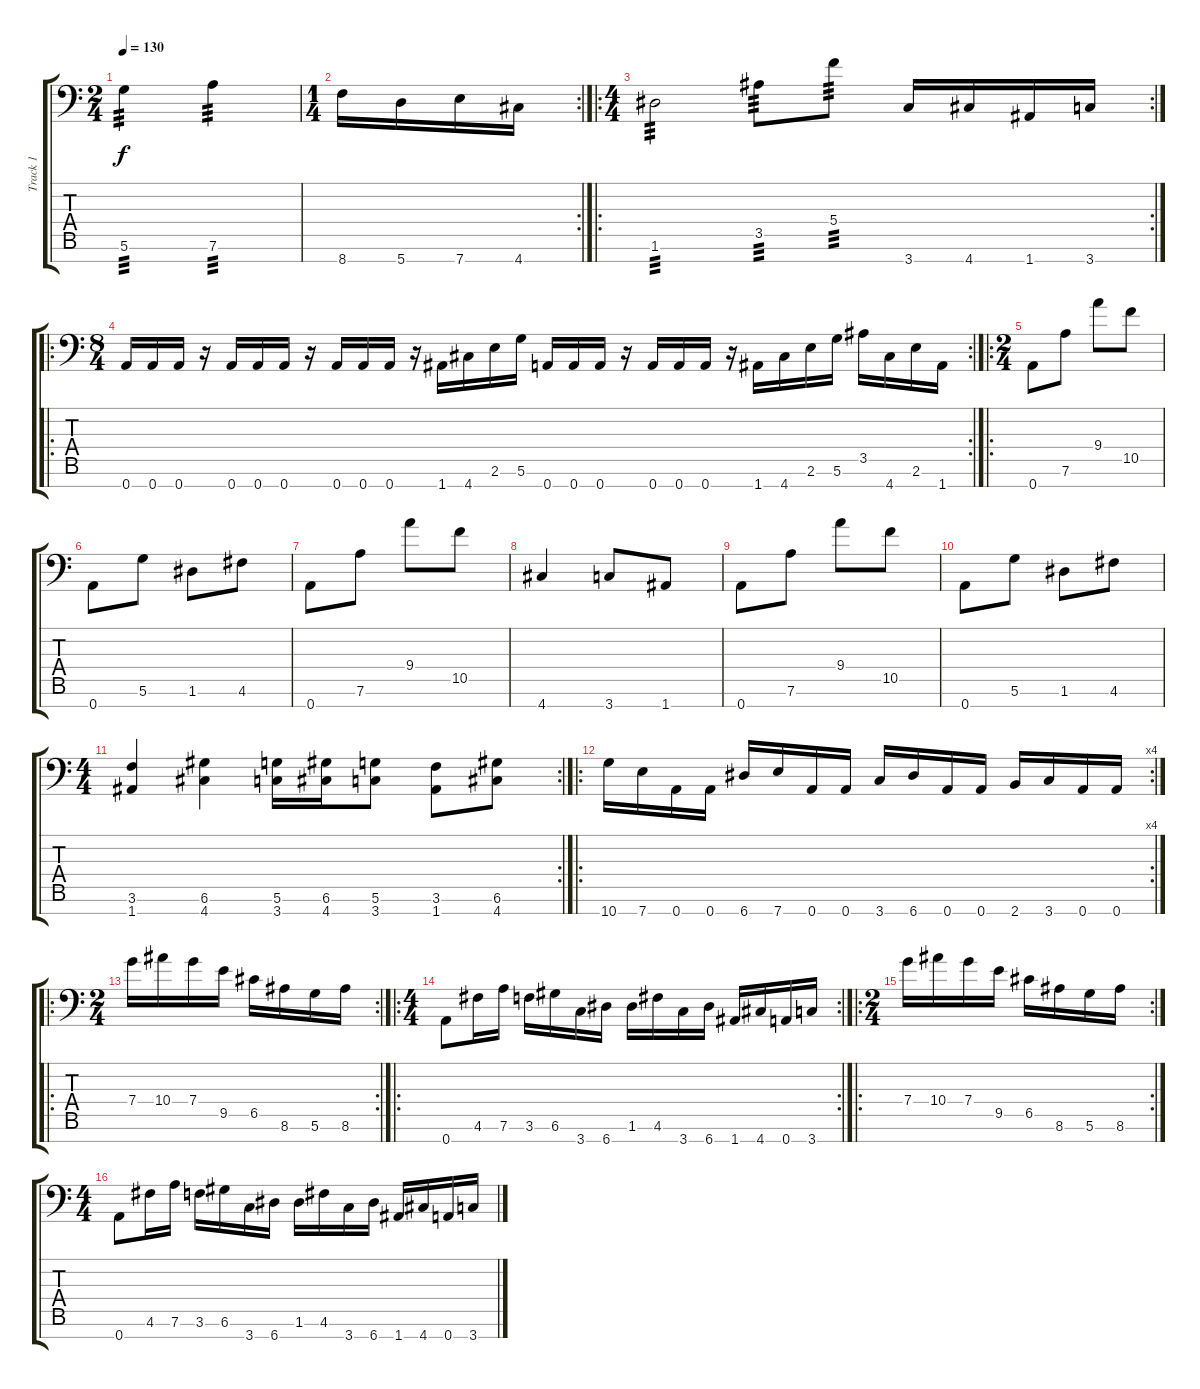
\track ("Track 1" "Track 1") {instrument distortionguitar}
\staff {score tabs}
\tuning (D4 A3 F3 C3 G2 D2 A1) {hide}
\ts (2 4)
\tempo 130
\clef f4
\ks c
5.6.4{tp 3 dy f} 7.6.4{tp 3} |
\rc 2
\ts (1 4)
8.7.16 5.7.16 7.7.16 4.7.16 |
\ro
\rc 2
\ts (4 4)
1.6.2{tp 3} 3.5.8{tp 3} 5.4.8{tp 3} 3.7.16 4.7.16 1.7.16 3.7.16 |
\ro
\rc 2
\ts (8 4)
0.7.16 0.7.16 0.7.16 r.16 0.7.16 0.7.16 0.7.16 r.16 0.7.16 0.7.16 0.7.16 r.16 1.7.16 4.7.16 2.6.16 5.6.16 0.7.16 0.7.16 0.7.16 r.16 0.7.16 0.7.16 0.7.16 r.16 1.7.16 4.7.16 2.6.16 5.6.16 3.5.16 4.7.16 2.6.16 1.7.16 |
\ro
\ts (2 4)
0.7.8 7.6.8 9.4.8 10.5.8 |
0.7.8 5.6.8 1.6.8 4.6.8 |
0.7.8 7.6.8 9.4.8 10.5.8 |
4.7.4 3.7.8 1.7.8 |
0.7.8 7.6.8 9.4.8 10.5.8 |
0.7.8 5.6.8 1.6.8 4.6.8 |
\rc 2
\ts (4 4)
(3.6 1.7).4 (6.6 4.7).4 (5.6 3.7).16 (6.6 4.7).16 (5.6 3.7).8 (3.6 1.7).8 (6.6 4.7).8 |
\ro
\rc 4
10.7.16 7.7.16 0.7.16 0.7.16 6.7.16 7.7.16 0.7.16 0.7.16 3.7.16 6.7.16 0.7.16 0.7.16 2.7.16 3.7.16 0.7.16 0.7.16 |
\ro
\rc 2
\ts (2 4)
7.4.16 10.4.16 7.4.16 9.5.16 6.5.16 8.6.16 5.6.16 8.6.16 |
\ro
\rc 2
\ts (4 4)
0.7.8 4.6.16 7.6.16 3.6.16 6.6.16 3.7.16 6.7.16 1.6.16 4.6.16 3.7.16 6.7.16 1.7.16 4.7.16 0.7.16 3.7.16 |
\ro
\rc 2
\ts (2 4)
7.4.16 10.4.16 7.4.16 9.5.16 6.5.16 8.6.16 5.6.16 8.6.16 |
\ts (4 4)
0.7.8 4.6.16 7.6.16 3.6.16 6.6.16 3.7.16 6.7.16 1.6.16 4.6.16 3.7.16 6.7.16 1.7.16 4.7.16 0.7.16 3.7.16
